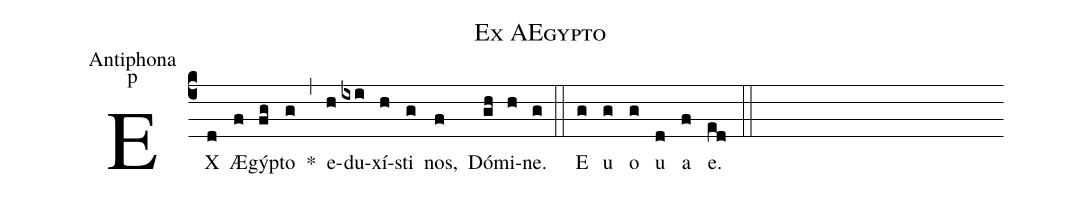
name:Ex AEgypto;
office-part:Antiphona;
mode:p;
%%
(c4) EX(d) Æ(f)gý(fg)pto(g) *(,) e(h)du(ixi)xí(h)sti(g) nos,(f) Dó(gh)mi(h)ne.(g) (::)
E(g) u(g) o(g) u(d) a(f) e.(ed) (::)
